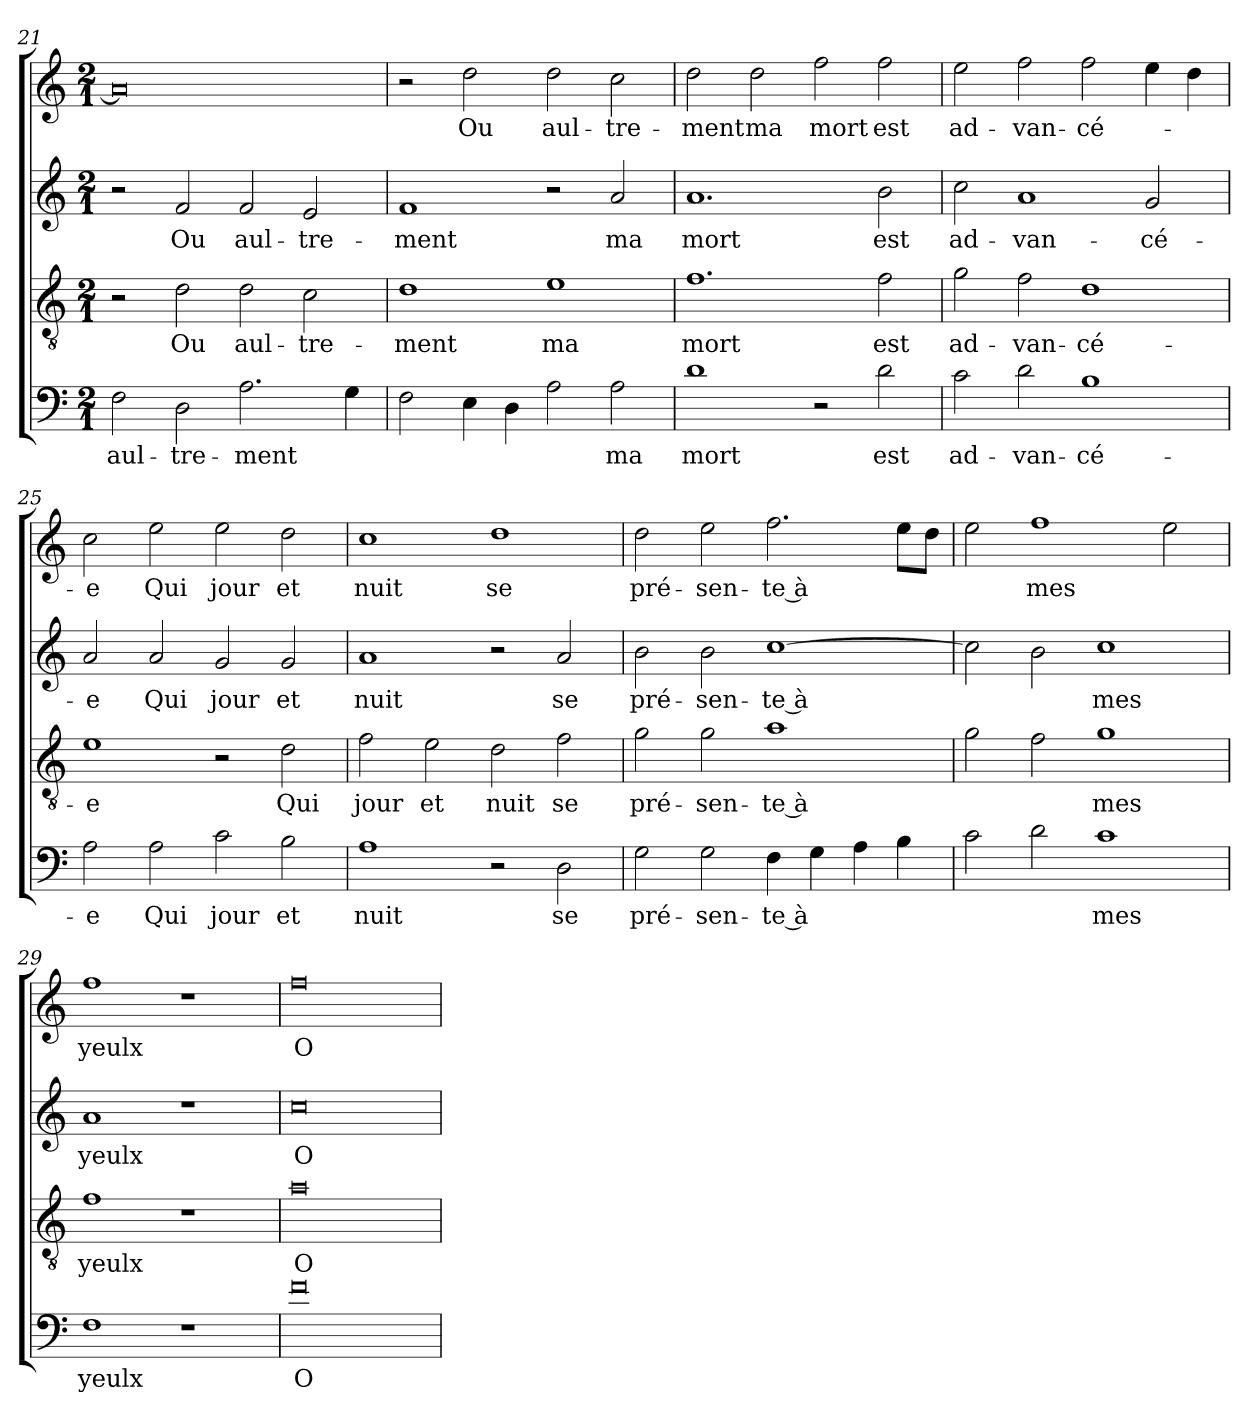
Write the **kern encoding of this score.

**kern	**text	**kern	**text	**kern	**text	**kern	**text
*part4	*part4	*part3	*part3	*part2	*part2	*part1	*part1
*staff4	*staff4	*staff3	*staff3	*staff2	*staff2	*staff1	*staff1
*clefF4	*	*clefGv2	*	*clefG2	*	*clefG2	*
*	*	*ITrd-7c-12	*	*	*	*	*
*k[]	*	*k[]	*	*k[]	*	*k[]	*
*C:	*	*C:	*	*C:	*	*C:	*
*M2/1	*	*M2/1	*	*M2/1	*	*M2/1	*
=21	=21	=21	=21	=21	=21	=21	=21
2F\	aul-	2r	.	2r	.	0a/]	.
2D\	-tre-	2dd\	Ou	2f/	Ou	.	.
2.A\	-ment	2dd\	aul-	2f/	aul-	.	.
.	.	2cc\	-tre-	2e/	-tre-	.	.
4G\	.	.	.	.	.	.	.
!!LO:LB:g=z
=22	=22	=22	=22	=22	=22	=22	=22
2F\	.	1dd\	-ment	1f/	-ment	2r	.
4E\	.	.	.	.	.	2dd\	Ou
4D\	.	.	.	.	.	.	.
2A\	.	1ee\	ma	2r	.	2dd\	aul-
2A\	ma	.	.	2a/	ma	2cc\	-tre-
=23	=23	=23	=23	=23	=23	=23	=23
1d\	mort	1.ff\	mort	1.a/	mort	2dd\	-ment
.	.	.	.	.	.	2dd\	ma
2r	.	.	.	.	.	2ff\	mort
2d\	est	2ff\	est	2b\	est	2ff\	est
=24	=24	=24	=24	=24	=24	=24	=24
2c\	ad-	2gg\	ad-	2cc\	ad-	2ee\	ad-
2d\	-van-	2ff\	-van-	1a/	-van-	2ff\	-van-
1B\	-cé-	1dd\	-cé-	.	.	2ff\	-cé-
.	.	.	.	2g/	-cé-	4ee\	.
.	.	.	.	.	.	4dd\	.
=25	=25	=25	=25	=25	=25	=25	=25
2A\	-e	1ee\	-e	2a/	-e	2cc\	-e
2A\	Qui	.	.	2a/	Qui	2ee\	Qui
2c\	jour	2r	.	2g/	jour	2ee\	jour
2B\	et	2dd\	Qui	2g/	et	2dd\	et
=26	=26	=26	=26	=26	=26	=26	=26
1A\	nuit	2ff\	jour	1a/	nuit	1cc\	nuit
.	.	2ee\	et	.	.	.	.
2r	.	2dd\	nuit	2r	.	1dd\	se
2D\	se	2ff\	se	2a/	se	.	.
!!LO:LB:g=z
=27	=27	=27	=27	=27	=27	=27	=27
2G\	pré-	2gg\	pré-	2b\	pré-	2dd\	pré-
2G\	-sen-	2gg\	-sen-	2b\	-sen-	2ee\	-sen-
4F\	-te à	1aa\	-te à	[1cc\	-te à	2.ff\	-te à
4G\	.	.	.	.	.	.	.
4A\	.	.	.	.	.	.	.
4B\	.	.	.	.	.	8ee\L	.
.	.	.	.	.	.	8dd\J	.
=28	=28	=28	=28	=28	=28	=28	=28
2c\	.	2gg\	.	2cc\]	.	2ee\	.
2d\	.	2ff\	.	2b\	.	1ff\	mes
1c\	mes	1gg\	mes	1cc\	mes	.	.
.	.	.	.	.	.	2ee\	.
=29	=29	=29	=29	=29	=29	=29	=29
1F\	yeulx	1ff\	yeulx	1a/	yeulx	1ff\	yeulx
1r	.	1r	.	1r	.	1r	.
=30	=30	=30	=30	=30	=30	=30	=30
0f\	O	0aa\	O	0cc\	O	0ff\	O
=	=	=	=	=	=	=	=
*-	*-	*-	*-	*-	*-	*-	*-
